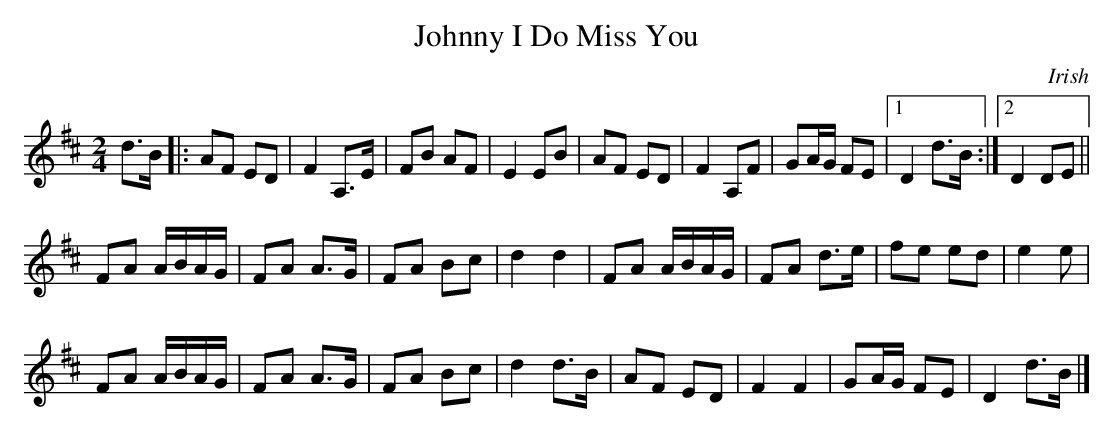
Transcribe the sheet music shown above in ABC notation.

X:1
T:Johnny I Do Miss You
M:2/4
K:D
d>B |: AF ED | F2 A,>E | FB AF | E2 EB | AF ED | F2 A,F | GA/G/ FE |1 D2 d>B :|2 D2 DE ||
FA A/B/A/G/ | FA A>G | FA Bc | d2 d2 | FA A/B/A/G/ | FA d>e | fe ed | e2 e |
FA A/B/A/G/ | FA A>G | FA Bc | d2 d>B | AF ED | F2 F2 | GA/G/ FE | D2 d>B |]
